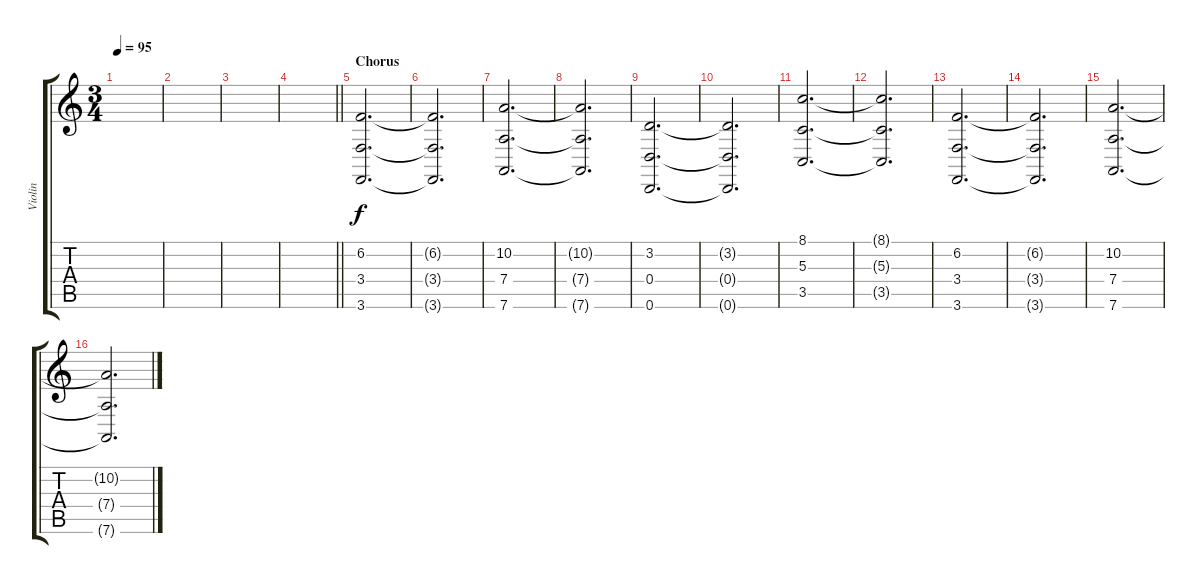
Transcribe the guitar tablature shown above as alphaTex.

\track ("Violin" "Violin") {instrument stringensemble1}
\staff {score tabs}
\tuning (E4 B3 G3 D3 A2 D2) {hide}
\ts (3 4)
\tempo 95
\clef g2
\ks c
|
|
|
\barLineRight lightlight
|
\section ("" "Chorus")
(6.2 3.4 3.6).2{d} |
(6.2{t} 3.4{t} 3.6{t}).2{d} |
(10.2 7.4 7.6).2{d} |
(10.2{t} 7.4{t} 7.6{t}).2{d} |
(3.2 0.4 0.6).2{d} |
(3.2{t} 0.4{t} 0.6{t}).2{d} |
(8.1 5.3 3.5).2{d} |
(8.1{t} 5.3{t} 3.5{t}).2{d} |
(6.2 3.4 3.6).2{d} |
(6.2{t} 3.4{t} 3.6{t}).2{d} |
(10.2 7.4 7.6).2{d} |
(10.2{t} 7.4{t} 7.6{t}).2{d}
